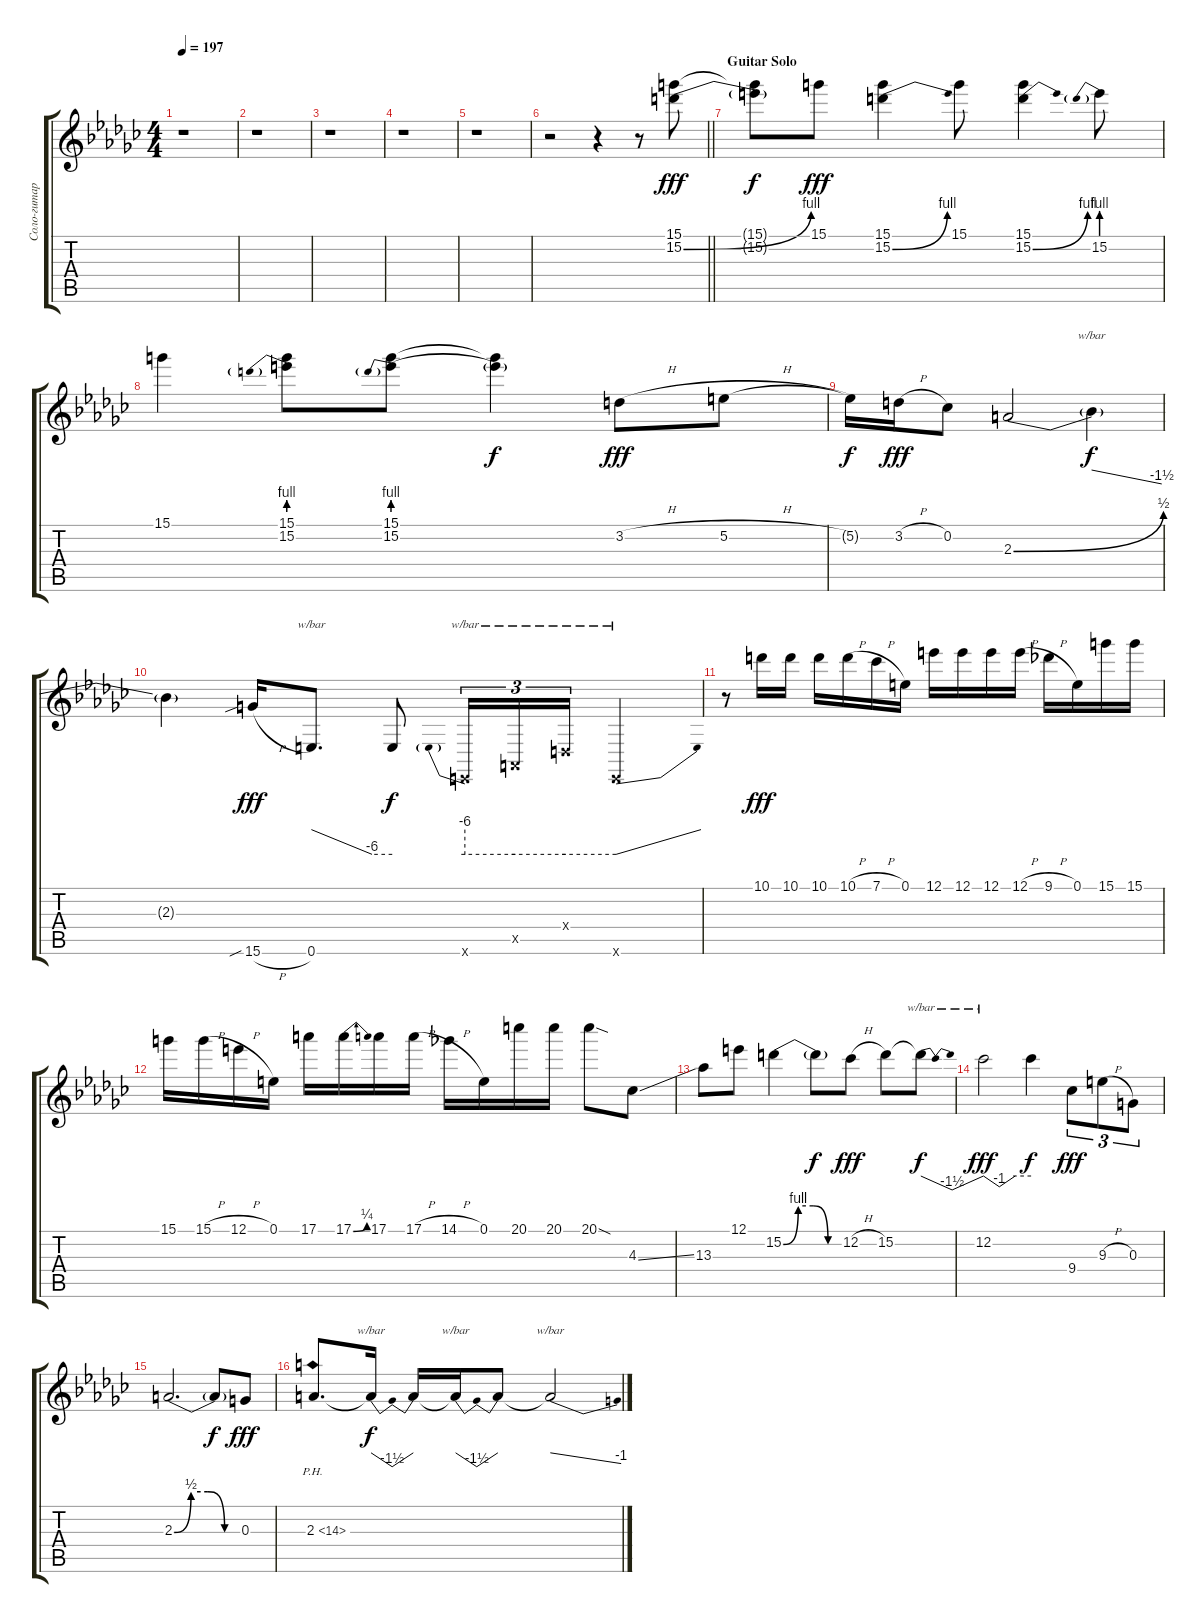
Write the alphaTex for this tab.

\track ("Соло-гитара" "Соло-гитар") {instrument distortionguitar}
\staff {score tabs}
\tuning (E4 B3 G3 D3 A2 E2) {hide}
\ts (4 4)
\tempo 197
\clef g2
\ks gb
r.1{dy fff} |
r.1 |
r.1 |
r.1 |
r.1 |
\barLineRight lightlight
r.2 r.4 r.8 (15.1 15.2{be (bend 0 0 60 4)}).8 |
\section ("" "Guitar Solo")
(15.1{t} 15.2{t}).8{dy f} 15.1.8{dy fff} (15.1 15.2{be (bend 0 0 60 4)}).4 15.1.8 (15.1 15.2{be (bend 0 0 60 4)}).4 15.2{be (prebend 0 4 60 4)}.8 |
15.1.4 (15.1 15.2{be (prebend 0 4 60 4)}).8 (15.1 15.2{be (prebend 0 4 60 4)}).8 (15.1{t} 15.2{t}).4{dy f} 3.2{h}.8{dy fff} 5.2{h}.8 |
5.2{t}.16{dy f} 3.2{h}.16{dy fff} 0.2.8 2.3{be (bend 0 0 60 2)}.2 2.3{t}.4{tbe (dive default 0 0 60 -6) dy f} |
2.3{t}.4 15.6{sib h}.16{dy fff} 0.6.8{d tbe (custom default 0 0 45 -24 60 -24)} 0.6{t}.8{dy f} 0.6{x}.16{tu (3 2) tbe (predive default 0 -24 60 -24)} 0.5{x}.16{tu (3 2) tbe (hold default 0 -24 60 -24)} 0.4{x}.16{tu (3 2) tbe (hold default 0 -24 60 -24)} 0.6{x}.4{tbe (dive default 0 -24 60 0)} |
r.8 10.1.16{dy fff} 10.1.16 10.1.16 10.1{h}.16 7.1{h}.16 0.1.16 12.1.16 12.1.16 12.1.16 12.1{h}.16 9.1{h}.16 0.1.16 15.1.16 15.1.16 |
15.1.16 15.1{h}.16 12.1{h}.16 0.1.16 17.1.16 17.1{be (bend 0 0 60 1)}.16 17.1.16 17.1{h}.16 14.1{h}.16 0.1.16 20.1.16 20.1.16 20.1{sod}.8 4.3{ss}.8 |
13.3.8 12.1.8 15.2{be (custom 0 0 15 4 30 4 45 0 60 0)}.4 15.2{t}.8{dy f} 12.2{h}.8{dy fff} 15.2.8 15.2{t}.8{tbe (dip default 0 0 30 -6 60 0) dy f} |
12.2.2{tbe (custom default 0 0 20 -4 40 0 60 0) dy fff} 12.2{t}.4{dy f} 9.4.8{tu (3 2) dy fff} 9.3{h}.8{tu (3 2)} 0.3.8{tu (3 2)} |
2.3{be (custom 0 0 15 2 30 2 45 0 60 0)}.2{d} 2.3{t}.8{dy f} 0.3.8{dy fff} |
2.3{ph 12}.8{d} 2.3{t}.16{tbe (dip default 0 0 30 -6 60 0) dy f} 2.3{t}.16 2.3{t}.16{tbe (dip default 0 0 30 -6 60 0)} 2.3{t}.8 2.3{t}.2{tbe (dive default 0 0 60 -4)}
